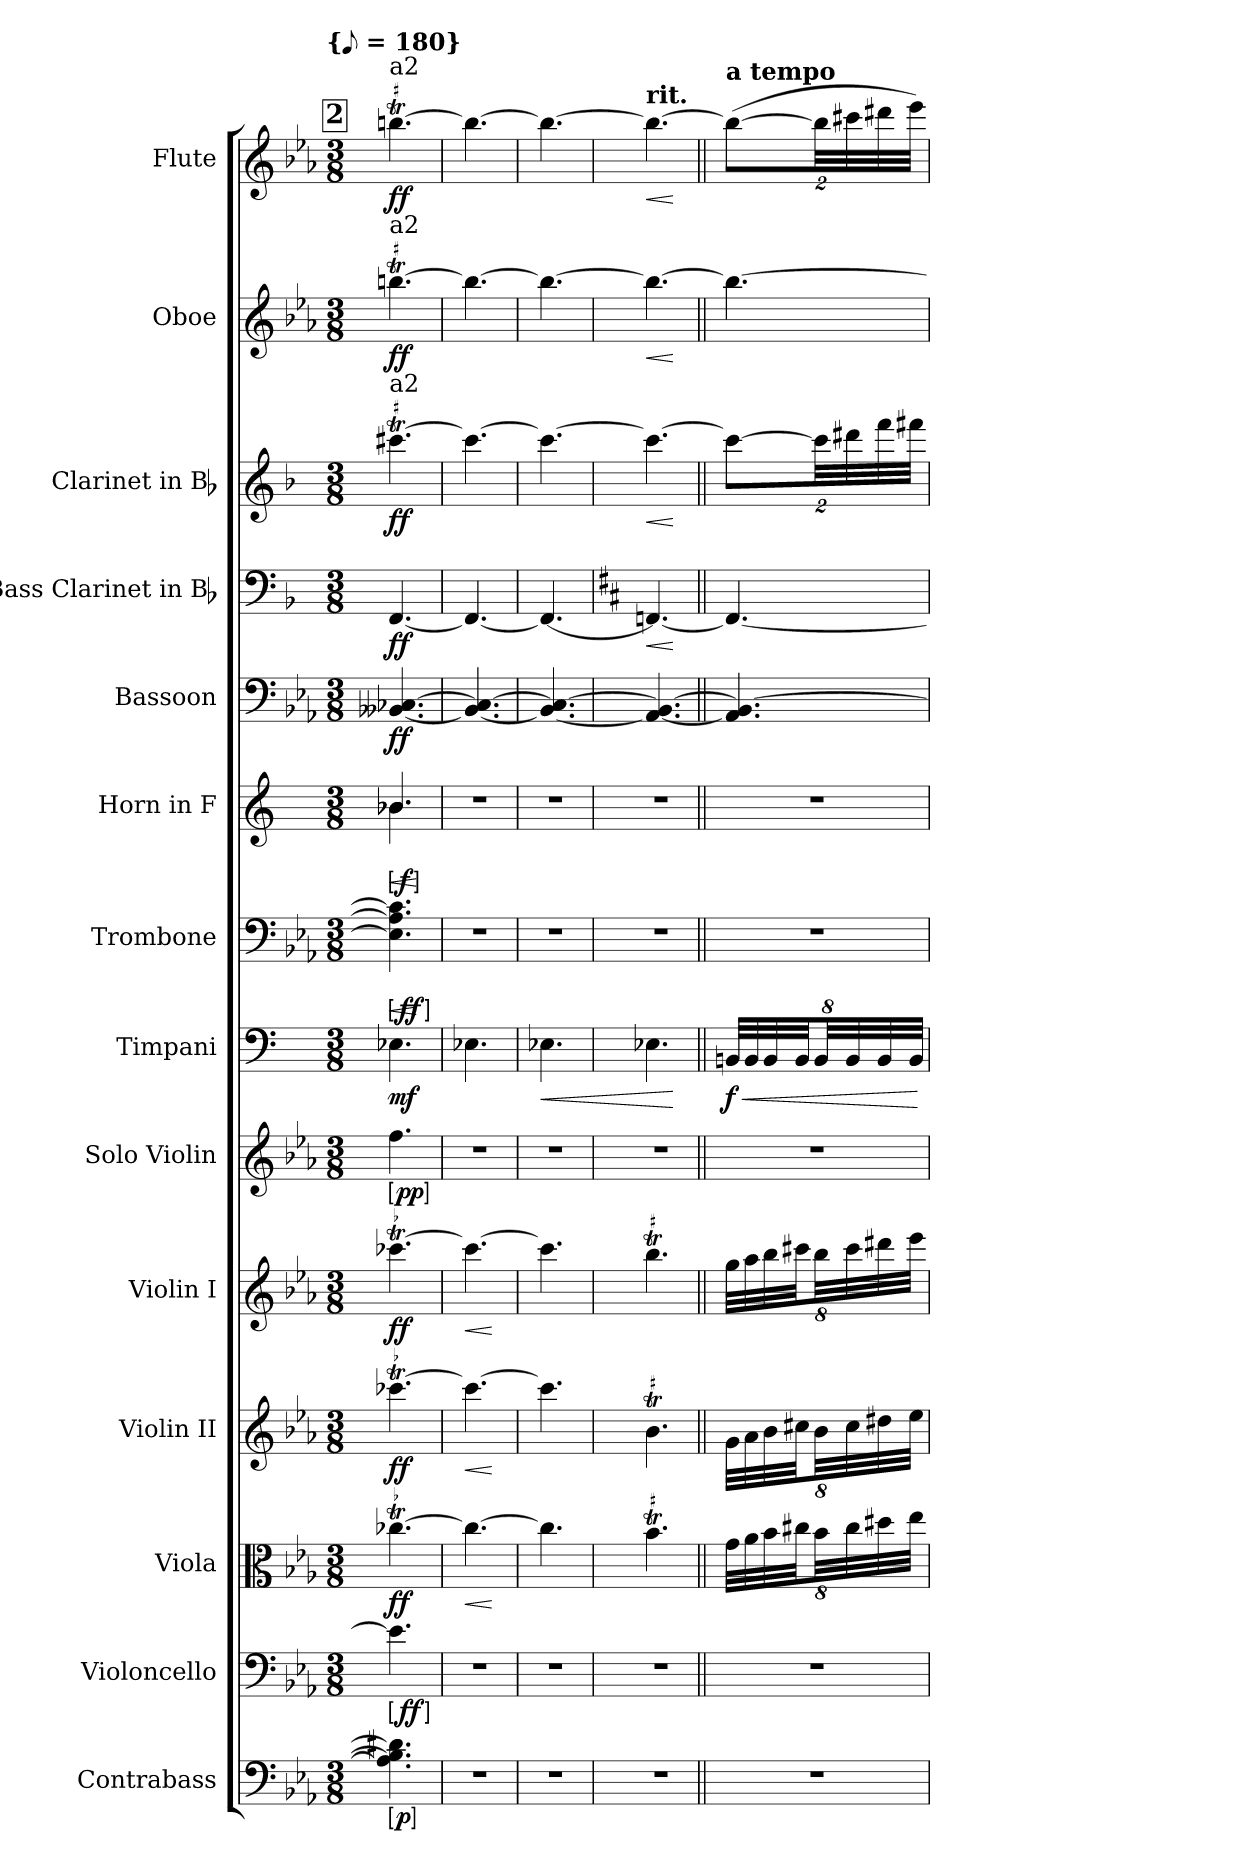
**kern	**dynam	**kern	**dynam	**kern	**dynam	**kern	**dynam	**kern	**dynam	**kern	**dynam	**kern	**dynam	**kern	**dynam	**kern	**dynam	**kern	**dynam	**kern	**dynam	**kern	**dynam	**kern	**dynam	**kern	**dynam
*part14	*part14	*part13	*part13	*part12	*part12	*part11	*part11	*part10	*part10	*part9	*part9	*part8	*part8	*part7	*part7	*part6	*part6	*part5	*part5	*part4	*part4	*part3	*part3	*part2	*part2	*part1	*part1
*staff14	*staff14	*staff13	*staff13	*staff12	*staff12	*staff11	*staff11	*staff10	*staff10	*staff9	*staff9	*staff8	*staff8	*staff7	*staff7	*staff6	*staff6	*staff5	*staff5	*staff4	*staff4	*staff3	*staff3	*staff2	*staff2	*staff1	*staff1
*I"Contrabass	*	*I"Violoncello	*	*I"Viola	*	*I"Violin II	*	*I"Violin I	*	*I"Solo Violin	*	*I"Timpani	*	*I"Trombone	*	*I"Horn in F	*	*I"Bassoon	*	*I"Bass Clarinet in Bb	*	*I"Clarinet in Bb	*	*I"Oboe	*	*I"Flute	*
*I'cb	*	*I'vc	*	*I'vla	*	*I'vn	*	*I'vn	*	*I'vn	*	*I'timp	*	*I'tn	*	*	*	*I'bn	*	*I'b-cl	*	*I'cl	*	*I'ob	*	*I'fl	*
*clefF4	*	*clefF4	*	*clefC3	*	*clefG2	*	*clefG2	*	*clefG2	*	*clefF4	*	*clefF4	*	*clefG2	*	*clefF4	*	*clefF4	*	*clefG2	*	*clefG2	*	*clefG2	*
*ITrd7c12	*	*	*	*	*	*	*	*	*	*	*	*	*	*	*	*ITrd4c7	*	*	*	*ITrd1c2	*	*ITrd1c2	*	*	*	*	*
*k[b-e-a-]	*	*k[b-e-a-]	*	*k[b-e-a-]	*	*k[b-e-a-]	*	*k[b-e-a-]	*	*k[b-e-a-]	*	*k[]	*	*k[b-e-a-]	*	*k[b-]	*	*k[b-e-a-]	*	*k[b-e-a-]	*	*k[b-e-a-]	*	*k[b-e-a-]	*	*k[b-e-a-]	*
*E-:	*	*E-:	*	*E-:	*	*E-:	*	*E-:	*	*E-:	*	*C:	*	*E-:	*	*F:	*	*E-:	*	*E-:	*	*E-:	*	*E-:	*	*E-:	*
!!LO:TX:omd:t={[8th] = 180}
*M3/8	*	*M3/8	*	*M3/8	*	*M3/8	*	*M3/8	*	*M3/8	*	*M3/8	*	*M3/8	*	*M3/8	*	*M3/8	*	*M3/8	*	*M3/8	*	*M3/8	*	*M3/8	*
*MM90	*	*MM90	*	*MM90	*	*MM90	*	*MM90	*	*MM90	*	*MM90	*	*MM90	*	*MM90	*	*MM90	*	*MM90	*	*MM90	*	*MM90	*	*MM90	*
!!LO:REH:place=s1:t=2
=63	=63	=63	=63	=63	=63	=63	=63	=63	=63	=63	=63	=63	=63	=63	=63	=63	=63	=63	=63	=63	=63	=63	=63	=63	=63	=63	=63
!	!	!	!	!	!	!	!	!	!	!	!	!	!	!	!	!	!	!	!	!	!	!	!	!	!	!LO:TX:a:t=a2	!
!	!	!	!	!	!	!	!	!	!	!	!	!	!	!	!	!	!	!	!	!	!	!	!	!LO:TX:a:t=a2	!	!	!
!	!	!	!	!	!	!	!	!	!	!	!	!	!	!	!	!	!	!	!	!	!	!LO:TX:a:t=a2	!	!	!	!	!
!	!LO:DY:ed=brack	!	!LO:DY:ed=brack	!LO:TR:acc=-	!	!LO:TR:acc=-	!	!LO:TR:acc=-	!	!	!LO:DY:ed=brack	!	!	!	!LO:HP:b	!	!LO:HP:b	!	!	!	!	!LO:TR:acc=#	!	!LO:TR:acc=#	!	!LO:TR:acc=#	!
*	*	*	*	*	*	*	*	*	*	*	*	*	*	*	*	*^	*	*	*	*	*	*	*	*	*	*	*
!	!	!	!	!	!	!	!	!	!	!	!	!	!	!	!LO:DY:n=1:ed=brack	!	!	!LO:DY:n=1:ed=brack	!	!	!	!	!	!	!	!	!	!
4.AAn] 4.BBn] 4.D#X]	p	4.e-]	ff	[4.cc-XT	ff	[4.ccc-XT	ff	[4.ccc-XT	ff	4.ff	pp	4.E-X	mf	4.E-] 4.A-] 4.c]	< ff	4.e-X	4.e-X	< f	[4.BB--X [4.C-X	ff	[4.EE-	ff	[4.bbnT	ff	[4.bbnT	ff	[4.bbnT	ff
*	*	*	*	*	*	*	*	*	*	*	*	*	*	*	*	*v	*v	*	*	*	*	*	*	*	*	*	*	*
.	.	.	.	.	.	.	.	.	.	.	.	.	.	.	[	.	[	.	.	.	.	.	.	.	.	.	.
=64	=64	=64	=64	=64	=64	=64	=64	=64	=64	=64	=64	=64	=64	=64	=64	=64	=64	=64	=64	=64	=64	=64	=64	=64	=64	=64	=64
!	!	!	!	!	!LO:HP:b	!	!LO:HP:b	!	!LO:HP:b	!	!	!	!	!	!	!	!	!	!	!	!	!	!	!	!	!	!
8%3r	.	8%3r	.	4.cc-_	<	4.ccc-_	<	4.ccc-_	<	8%3r	.	4.E-X	.	8%3r	.	8%3r	.	4.BB--_ 4.C-_	.	4.EE-_	.	4.bb_	.	4.bb_	.	4.bb_	.
.	.	.	.	.	[	.	[	.	[	.	.	.	.	.	.	.	.	.	.	.	.	.	.	.	.	.	.
=65	=65	=65	=65	=65	=65	=65	=65	=65	=65	=65	=65	=65	=65	=65	=65	=65	=65	=65	=65	=65	=65	=65	=65	=65	=65	=65	=65
!	!	!	!	!	!	!	!	!	!	!	!	!	!LO:HP:b	!	!	!	!	!	!	!	!	!	!	!	!	!	!
8%3r	.	8%3r	.	4.cc-TTT]	.	4.ccc-TTT]	.	4.ccc-TTT]	.	8%3r	.	4.E-X	<	8%3r	.	8%3r	.	4.BB--_ 4.C-_	.	4.EE-_	.	4.bb_	.	4.bb_	.	4.bb_	.
=66	=66	=66	=66	=66	=66	=66	=66	=66	=66	=66	=66	=66	=66	=66	=66	=66	=66	=66	=66	=66	=66	=66	=66	=66	=66	=66	=66
*k[]	*	*k[]	*	*k[]	*	*k[]	*	*k[]	*	*k[]	*	*k[]	*	*k[]	*	*k[b-]	*	*k[]	*	*k[]	*	*k[b-e-]	*	*k[]	*	*k[]	*
*C:	*	*C:	*	*C:	*	*C:	*	*C:	*	*C:	*	*C:	*	*C:	*	*F:	*	*C:	*	*	*	*B-:	*	*C:	*	*C:	*
!	!	!	!	!	!	!	!	!	!	!	!	!	!	!	!	!	!	!	!	!	!	!	!	!	!	!LO:TX:a:B:t=rit.	!
!	!	!	!	!LO:TR:acc=#	!	!LO:TR:acc=#	!	!LO:TR:acc=#	!	!	!	!	!	!	!	!	!	!	!	!	!LO:HP:b	!	!LO:HP:b	!	!LO:HP:b	!	!LO:HP:b
8%3r	.	8%3r	.	4.bT	.	4.bT	.	4.bbT	.	8%3r	.	4.E-X	.	8%3r	.	8%3r	.	4.AA_ 4.BB_	.	4.EE-X_	<	4.bbTTT_	<	4.bbTTT_	<	4.bbTTT_	<
.	.	.	.	.	.	.	.	.	.	.	.	.	[	.	.	.	.	.	.	.	[	.	[	.	[	.	[
=67||	=67||	=67||	=67||	=67||	=67||	=67||	=67||	=67||	=67||	=67||	=67||	=67||	=67||	=67||	=67||	=67||	=67||	=67||	=67||	=67||	=67||	=67||	=67||	=67||	=67||	=67||	=67||
*	*	*	*	*	*	*	*	*	*	*	*	*	*	*	*	*	*	*	*	*	*	*	*	*	*	*MM126	*
!	!	!	!	!	!	!	!	!	!	!	!	!	!	!	!	!	!	!	!	!	!	!	!	!	!	!LO:TX:a:B:t=a tempo	!
!	!	!	!	!	!	!	!	!	!	!	!	!	!LO:HP:b	!	!	!	!	!	!	!	!	!	!	!	!	!	!
8%3r	.	8%3r	.	64%3gLLL	.	64%3gLLL	.	64%3ggLLL	.	8%3r	.	64%3BBnLLL	< f	8%3r	.	8%3r	.	4.AA] 4.BB_	.	4.EE-_	.	16%3bbL_	.	4.bb_	.	(16%3bbL_	.
.	.	.	.	64%3a	.	64%3a	.	64%3aa	.	.	.	64%3BB	.	.	.	.	.	.	.	.	.	.	.	.	.	.	.
.	.	.	.	64%3b	.	64%3b	.	64%3bb	.	.	.	64%3BB	.	.	.	.	.	.	.	.	.	.	.	.	.	.	.
.	.	.	.	64%3cc#XJJ	.	64%3cc#XJJ	.	64%3ccc#XJJ	.	.	.	64%3BBJJ	.	.	.	.	.	.	.	.	.	.	.	.	.	.	.
.	.	.	.	64%3bLL	.	64%3bLL	.	64%3bbLL	.	.	.	64%3BBLL	.	.	.	.	.	.	.	.	.	64%3bbLL]	.	.	.	64%3bbLL]	.
.	.	.	.	64%3cc#	.	64%3cc#	.	64%3ccc#	.	.	.	64%3BB	.	.	.	.	.	.	.	.	.	64%3ccc#X	.	.	.	64%3ccc#X	.
.	.	.	.	64%3dd#X	.	64%3dd#X	.	64%3ddd#X	.	.	.	64%3BB	.	.	.	.	.	.	.	.	.	64%3eee-	.	.	.	64%3ddd#X	.
.	.	.	.	64%3eeJJJ	.	64%3eeJJJ	.	64%3eeeJJJ	.	.	.	64%3BBJJJ	.	.	.	.	.	.	.	.	.	64%3eeenJJJ	.	.	.	64%3eeeJJJ)	.
.	.	.	.	.	.	.	.	.	.	.	.	.	[	.	.	.	.	.	.	.	.	.	.	.	.	.	.
=	=	=	=	=	=	=	=	=	=	=	=	=	=	=	=	=	=	=	=	=	=	=	=	=	=	=	=
*-	*-	*-	*-	*-	*-	*-	*-	*-	*-	*-	*-	*-	*-	*-	*-	*-	*-	*-	*-	*-	*-	*-	*-	*-	*-	*-	*-
